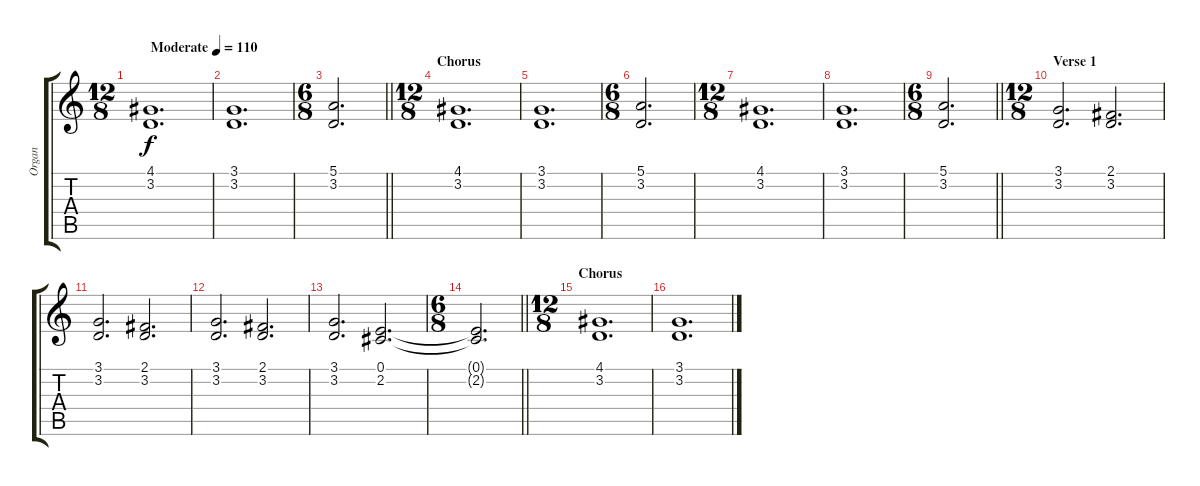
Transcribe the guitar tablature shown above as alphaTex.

\track ("Organ" "Organ") {instrument drawbarorgan}
\staff {score tabs}
\tuning (E4 B3 G3 D3 A2 E2) {hide}
\ts (12 8)
\tempo (110 "Moderate")
\clef g2
\ks c
(4.1 3.2).1{d dy f instrument drawbarorgan} |
(3.1 3.2).1{d} |
\ts (6 8)
\barLineRight lightlight
(5.1 3.2).2{d} |
\ts (12 8)
\section ("" "Chorus")
(4.1 3.2).1{d} |
(3.1 3.2).1{d} |
\ts (6 8)
(5.1 3.2).2{d} |
\ts (12 8)
(4.1 3.2).1{d} |
(3.1 3.2).1{d} |
\ts (6 8)
\barLineRight lightlight
(5.1 3.2).2{d} |
\ts (12 8)
\section ("" "Verse 1")
(3.1 3.2).2{d} (2.1 3.2).2{d} |
(3.1 3.2).2{d} (2.1 3.2).2{d} |
(3.1 3.2).2{d} (2.1 3.2).2{d} |
(3.1 3.2).2{d} (0.1 2.2).2{d} |
\ts (6 8)
\barLineRight lightlight
(0.1{t} 2.2{t}).2{d} |
\ts (12 8)
\section ("" "Chorus")
(4.1 3.2).1{d} |
(3.1 3.2).1{d}
